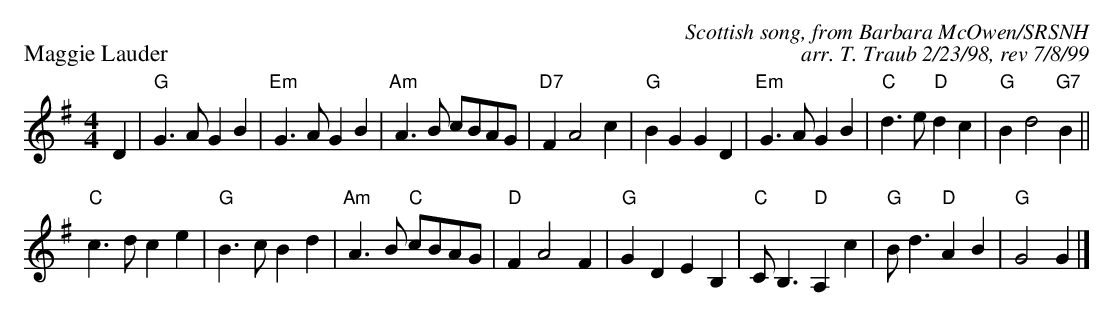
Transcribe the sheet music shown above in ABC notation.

X:1
P: Maggie Lauder
C: Scottish song, from Barbara McOwen/SRSNH
C: arr. T. Traub 2/23/98, rev 7/8/99
L: 1/4
M: 4/4
K: G
D|"G"G > A G B|"Em"G > A G B|"Am"A > B c/B/A/G/|"D7"F A2 c|"G"B G G D|"Em"G > A G B|"C"d> e "D"d c|"G"B d2 "G7"B ||
"C"c> d c e|"G"B> c B d|"Am"A > B "C"c/B/A/G/|"D"F A2 F|"G"G D E B,|"C"C < B, "D"A, c|"G"B <d "D"A B|"G"G2 G |]
